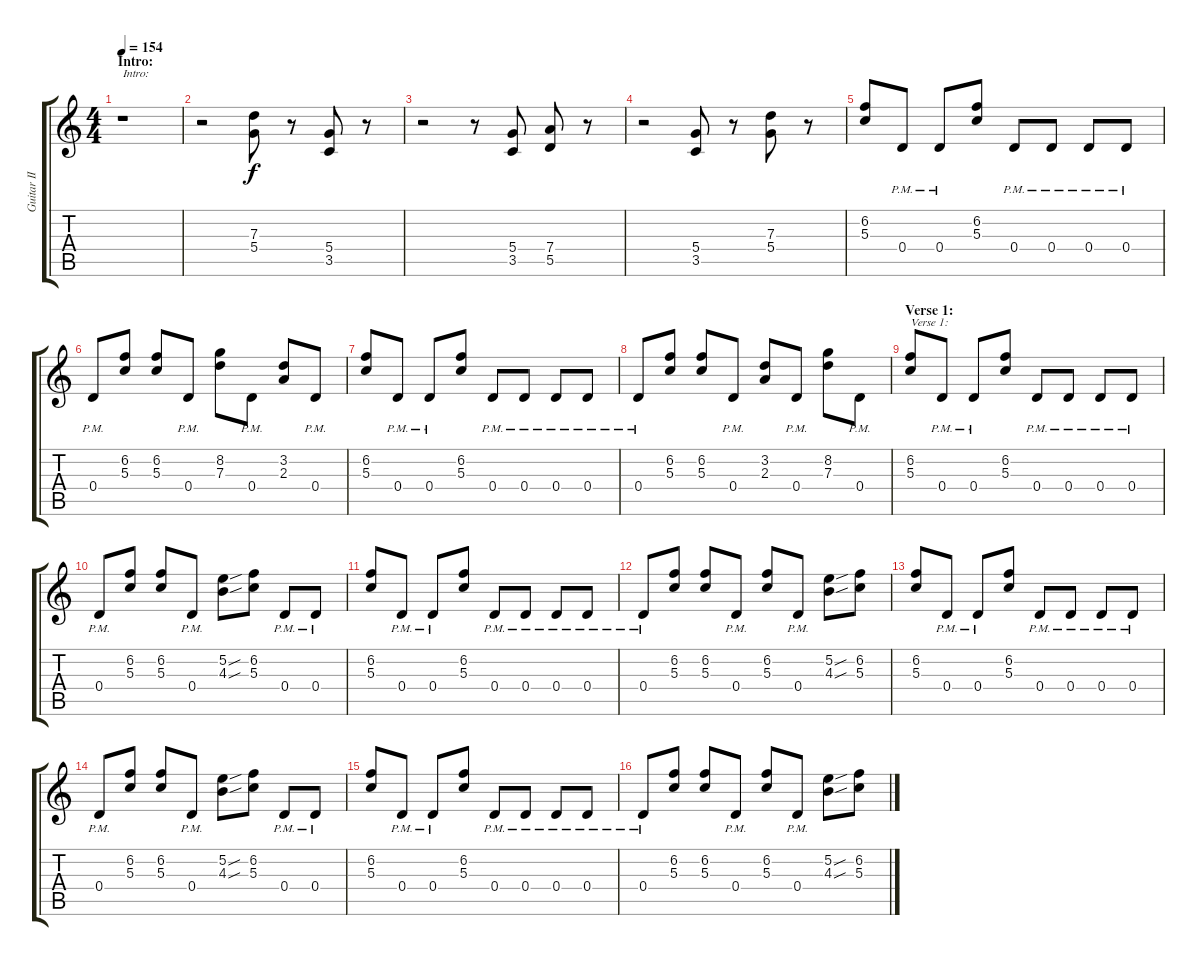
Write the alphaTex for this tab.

\track ("Guitar II" "Guitar II") {instrument distortionguitar}
\staff {score tabs}
\tuning (E4 B3 G3 D3 A2 E2) {hide}
\ts (4 4)
\section ("" "Intro:")
\tempo 154
\clef g2
\ks c
r.1{txt "Intro:" dy f instrument distortionguitar} |
r.2 (7.3 5.4).8 r.8 (5.4 3.5).8 r.8 |
r.2 r.8 (5.4 3.5).8 (7.4 5.5).8 r.8 |
r.2 (5.4 3.5).8 r.8 (7.3 5.4).8 r.8 |
(6.2 5.3).8 0.4{pm}.8 0.4{pm}.8 (6.2 5.3).8 0.4{pm}.8 0.4{pm}.8 0.4{pm}.8 0.4{pm}.8 |
0.4{pm}.8 (6.2 5.3).8 (6.2 5.3).8 0.4{pm}.8 (8.2 7.3).8 0.4{pm}.8 (3.2 2.3).8 0.4{pm}.8 |
(6.2 5.3).8 0.4{pm}.8 0.4{pm}.8 (6.2 5.3).8 0.4{pm}.8 0.4{pm}.8 0.4{pm}.8 0.4{pm}.8 |
0.4{pm}.8 (6.2 5.3).8 (6.2 5.3).8 0.4{pm}.8 (3.2 2.3).8 0.4{pm}.8 (8.2 7.3).8 0.4{pm}.8 |
\section ("" "Verse 1:")
(6.2 5.3).8{txt "Verse 1:"} 0.4{pm}.8 0.4{pm}.8 (6.2 5.3).8 0.4{pm}.8 0.4{pm}.8 0.4{pm}.8 0.4{pm}.8 |
0.4{pm}.8 (6.2 5.3).8 (6.2 5.3).8 0.4{pm}.8 (5.2{sou} 4.3{sou}).8 (6.2 5.3).8 0.4{pm}.8 0.4{pm}.8 |
(6.2 5.3).8 0.4{pm}.8 0.4{pm}.8 (6.2 5.3).8 0.4{pm}.8 0.4{pm}.8 0.4{pm}.8 0.4{pm}.8 |
0.4{pm}.8 (6.2 5.3).8 (6.2 5.3).8 0.4{pm}.8 (6.2 5.3).8 0.4{pm}.8 (5.2{sou} 4.3{sou}).8 (6.2 5.3).8 |
(6.2 5.3).8 0.4{pm}.8 0.4{pm}.8 (6.2 5.3).8 0.4{pm}.8 0.4{pm}.8 0.4{pm}.8 0.4{pm}.8 |
0.4{pm}.8 (6.2 5.3).8 (6.2 5.3).8 0.4{pm}.8 (5.2{sou} 4.3{sou}).8 (6.2 5.3).8 0.4{pm}.8 0.4{pm}.8 |
(6.2 5.3).8 0.4{pm}.8 0.4{pm}.8 (6.2 5.3).8 0.4{pm}.8 0.4{pm}.8 0.4{pm}.8 0.4{pm}.8 |
0.4{pm}.8 (6.2 5.3).8 (6.2 5.3).8 0.4{pm}.8 (6.2 5.3).8 0.4{pm}.8 (5.2{sou} 4.3{sou}).8 (6.2 5.3).8
